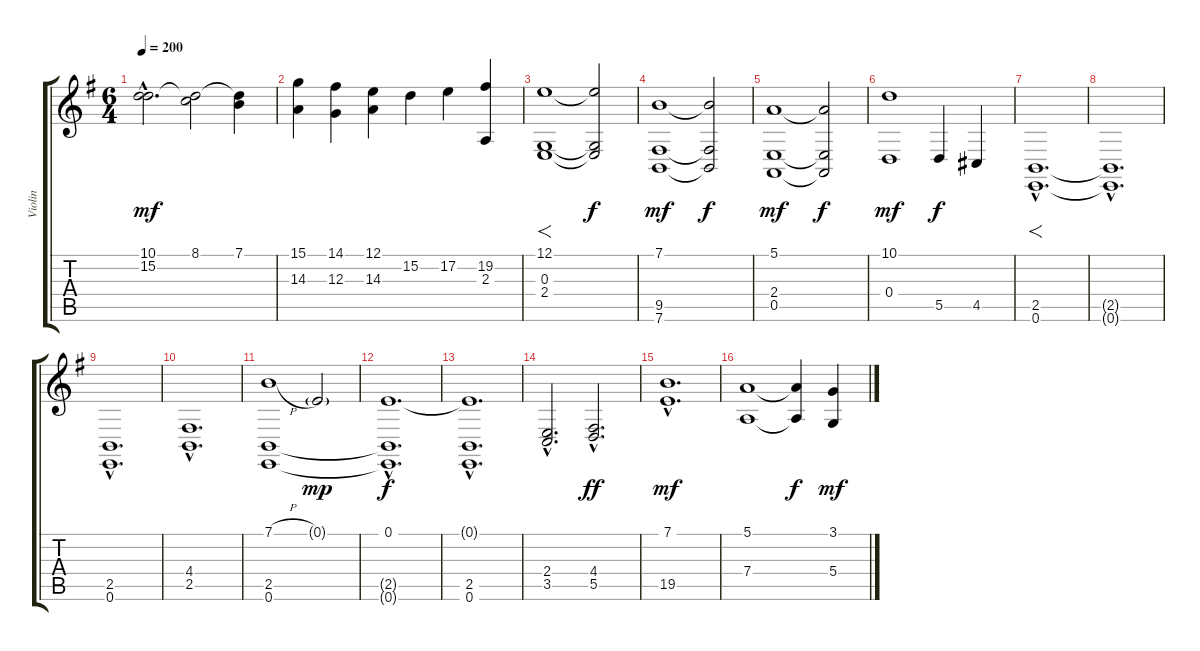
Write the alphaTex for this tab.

\track ("Violin" "Violin") {instrument violin}
\staff {score tabs}
\tuning (E4 B3 G3 D3 A2 E2) {hide}
\ts (6 4)
\tempo 200
\clef g2
\ks eminor
(10.1{hac} 15.2{hac}).2{d dy mf} (8.1 15.2{t}).2 (7.1 15.2{t}).4 |
(15.1 14.3).4 (14.1 12.3).4 (12.1 14.3).4 15.2.4 17.2.4 (19.2 2.3).4 |
(12.1 0.3 2.4).1{f} (12.1{t} 0.3{t} 2.4{t}).2{dy f} |
(7.1 9.5 7.6).1{dy mf} (7.1{t} 9.5{t} 7.6{t}).2{dy f} |
(5.1 2.4 0.5).1{dy mf} (5.1{t} 2.4{t} 0.5{t}).2{dy f} |
(10.1 0.4).1{dy mf} 5.5.4{dy f} 4.5.4 |
(2.5{hac} 0.6{hac}).1{f d} |
(2.5{hac t} 0.6{hac t}).1{d} |
(2.5{hac} 0.6{hac}).1{d} |
(4.4{hac} 2.5{hac}).1{d} |
(7.1{h} 2.5 0.6).1 0.1{g}.2{dy mp} |
(0.1{hac} 2.5{hac t} 0.6{hac t}).1{d dy f} |
(0.1{hac t} 2.5{hac} 0.6{hac}).1{d} |
(2.4{hac} 3.5{hac}).2{d} (4.4{hac} 5.5{hac}).2{d dy ff} |
(7.1{hac} 19.5{hac}).1{d dy mf} |
(5.1 7.4).1 (5.1{t} 7.4{t}).4{dy f} (3.1 5.4).4{dy mf}
